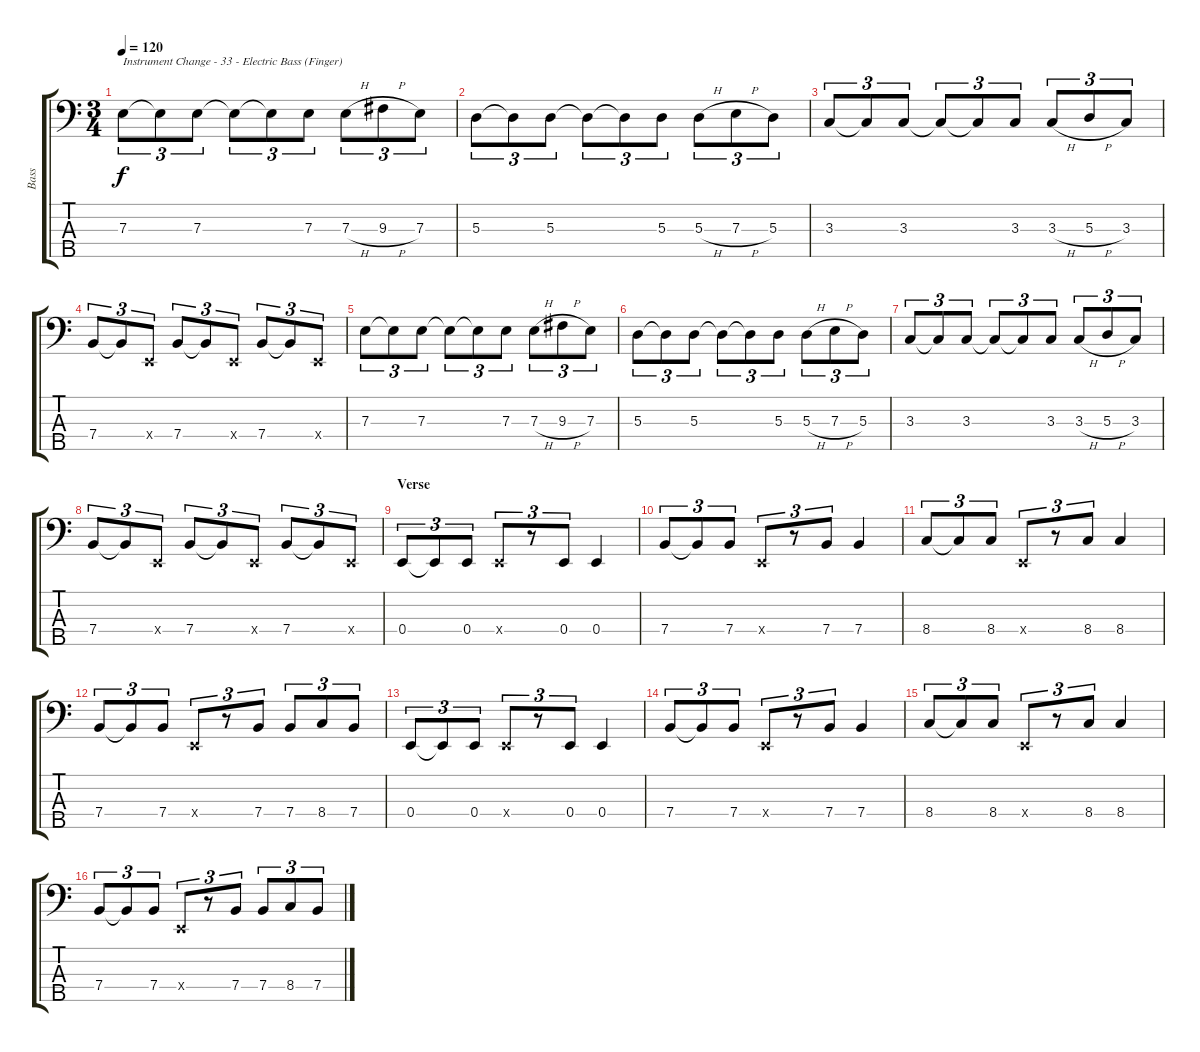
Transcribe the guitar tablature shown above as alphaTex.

\track ("Bass" "Bass") {instrument slapbass1}
\staff {score tabs}
\tuning (G2 D2 A1 E1 B0) {hide}
\ts (3 4)
\tempo 120
\clef f4
\ks c
7.3.8{tu (3 2) txt "Instrument Change - 33 - Electric Bass (Finger)" dy f instrument electricbassfinger} 7.3{t}.8{tu (3 2)} 7.3.8{tu (3 2)} 7.3{t}.8{tu (3 2)} 7.3{t}.8{tu (3 2)} 7.3.8{tu (3 2)} 7.3{h}.8{tu (3 2)} 9.3{h}.8{tu (3 2)} 7.3.8{tu (3 2)} |
5.3.8{tu (3 2)} 5.3{t}.8{tu (3 2)} 5.3.8{tu (3 2)} 5.3{t}.8{tu (3 2)} 5.3{t}.8{tu (3 2)} 5.3.8{tu (3 2)} 5.3{h}.8{tu (3 2)} 7.3{h}.8{tu (3 2)} 5.3.8{tu (3 2)} |
3.3.8{tu (3 2)} 3.3{t}.8{tu (3 2)} 3.3.8{tu (3 2)} 3.3{t}.8{tu (3 2)} 3.3{t}.8{tu (3 2)} 3.3.8{tu (3 2)} 3.3{h}.8{tu (3 2)} 5.3{h}.8{tu (3 2)} 3.3.8{tu (3 2)} |
7.4.8{tu (3 2)} 7.4{t}.8{tu (3 2)} 0.4{x}.8{tu (3 2)} 7.4.8{tu (3 2)} 7.4{t}.8{tu (3 2)} 0.4{x}.8{tu (3 2)} 7.4.8{tu (3 2)} 7.4{t}.8{tu (3 2)} 0.4{x}.8{tu (3 2)} |
7.3.8{tu (3 2)} 7.3{t}.8{tu (3 2)} 7.3.8{tu (3 2)} 7.3{t}.8{tu (3 2)} 7.3{t}.8{tu (3 2)} 7.3.8{tu (3 2)} 7.3{h}.8{tu (3 2)} 9.3{h}.8{tu (3 2)} 7.3.8{tu (3 2)} |
5.3.8{tu (3 2)} 5.3{t}.8{tu (3 2)} 5.3.8{tu (3 2)} 5.3{t}.8{tu (3 2)} 5.3{t}.8{tu (3 2)} 5.3.8{tu (3 2)} 5.3{h}.8{tu (3 2)} 7.3{h}.8{tu (3 2)} 5.3.8{tu (3 2)} |
3.3.8{tu (3 2)} 3.3{t}.8{tu (3 2)} 3.3.8{tu (3 2)} 3.3{t}.8{tu (3 2)} 3.3{t}.8{tu (3 2)} 3.3.8{tu (3 2)} 3.3{h}.8{tu (3 2)} 5.3{h}.8{tu (3 2)} 3.3.8{tu (3 2)} |
7.4.8{tu (3 2)} 7.4{t}.8{tu (3 2)} 0.4{x}.8{tu (3 2)} 7.4.8{tu (3 2)} 7.4{t}.8{tu (3 2)} 0.4{x}.8{tu (3 2)} 7.4.8{tu (3 2)} 7.4{t}.8{tu (3 2)} 0.4{x}.8{tu (3 2)} |
\section ("" "Verse")
0.4.8{tu (3 2)} 0.4{t}.8{tu (3 2)} 0.4.8{tu (3 2)} 0.4{x}.8{tu (3 2)} r.8{tu (3 2)} 0.4.8{tu (3 2)} 0.4.4 |
7.4.8{tu (3 2)} 7.4{t}.8{tu (3 2)} 7.4.8{tu (3 2)} 0.4{x}.8{tu (3 2)} r.8{tu (3 2)} 7.4.8{tu (3 2)} 7.4.4 |
8.4.8{tu (3 2)} 8.4{t}.8{tu (3 2)} 8.4.8{tu (3 2)} 0.4{x}.8{tu (3 2)} r.8{tu (3 2)} 8.4.8{tu (3 2)} 8.4.4 |
7.4.8{tu (3 2)} 7.4{t}.8{tu (3 2)} 7.4.8{tu (3 2)} 0.4{x}.8{tu (3 2)} r.8{tu (3 2)} 7.4.8{tu (3 2)} 7.4.8{tu (3 2)} 8.4.8{tu (3 2)} 7.4.8{tu (3 2)} |
0.4.8{tu (3 2)} 0.4{t}.8{tu (3 2)} 0.4.8{tu (3 2)} 0.4{x}.8{tu (3 2)} r.8{tu (3 2)} 0.4.8{tu (3 2)} 0.4.4 |
7.4.8{tu (3 2)} 7.4{t}.8{tu (3 2)} 7.4.8{tu (3 2)} 0.4{x}.8{tu (3 2)} r.8{tu (3 2)} 7.4.8{tu (3 2)} 7.4.4 |
8.4.8{tu (3 2)} 8.4{t}.8{tu (3 2)} 8.4.8{tu (3 2)} 0.4{x}.8{tu (3 2)} r.8{tu (3 2)} 8.4.8{tu (3 2)} 8.4.4 |
7.4.8{tu (3 2)} 7.4{t}.8{tu (3 2)} 7.4.8{tu (3 2)} 0.4{x}.8{tu (3 2)} r.8{tu (3 2)} 7.4.8{tu (3 2)} 7.4.8{tu (3 2)} 8.4.8{tu (3 2)} 7.4.8{tu (3 2)}
